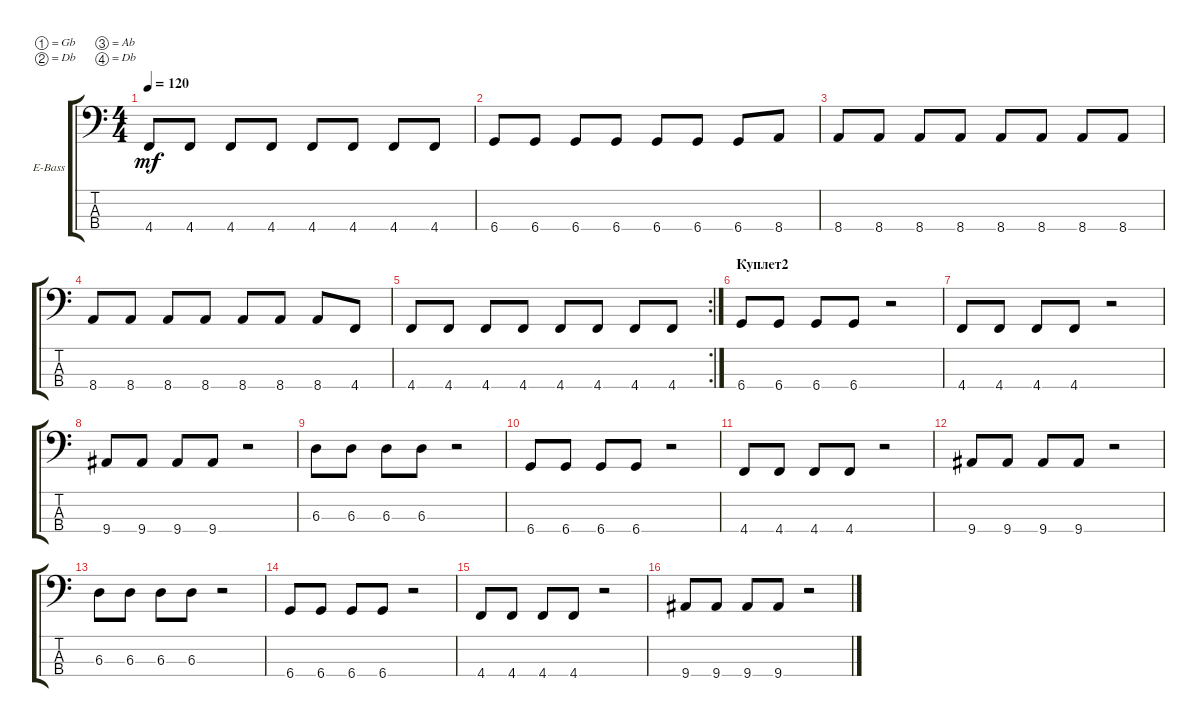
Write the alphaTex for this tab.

\defaultSystemsLayout 4
\bracketExtendMode groupsimilarinstruments
\firstSystemTrackNameOrientation horizontal
\otherSystemsTrackNameOrientation horizontal
\track ("Electric Bass" "E-Bass") {instrument electricbassfinger}
\staff {score tabs}
\tuning (Gb2 Db2 Ab1 Db1)
\ts (4 4)
\tempo 120
\clef f4
\ks c
4.4.8{dy mf} 4.4.8 4.4.8 4.4.8 4.4.8 4.4.8 4.4.8 4.4.8 |
6.4.8 6.4.8 6.4.8 6.4.8 6.4.8 6.4.8 6.4.8 8.4.8 |
8.4.8 8.4.8 8.4.8 8.4.8 8.4.8 8.4.8 8.4.8 8.4.8 |
8.4.8 8.4.8 8.4.8 8.4.8 8.4.8 8.4.8 8.4.8 4.4.8 |
\rc 2
4.4.8 4.4.8 4.4.8 4.4.8 4.4.8 4.4.8 4.4.8 4.4.8 |
\section ("" "Куплет2")
6.4.8 6.4.8 6.4.8 6.4.8 r.2 |
4.4.8 4.4.8 4.4.8 4.4.8 r.2 |
9.4.8 9.4.8 9.4.8 9.4.8 r.2 |
6.3.8 6.3.8 6.3.8 6.3.8 r.2 |
6.4.8 6.4.8 6.4.8 6.4.8 r.2 |
4.4.8 4.4.8 4.4.8 4.4.8 r.2 |
9.4.8 9.4.8 9.4.8 9.4.8 r.2 |
6.3.8 6.3.8 6.3.8 6.3.8 r.2 |
6.4.8 6.4.8 6.4.8 6.4.8 r.2 |
4.4.8 4.4.8 4.4.8 4.4.8 r.2 |
9.4.8 9.4.8 9.4.8 9.4.8 r.2
